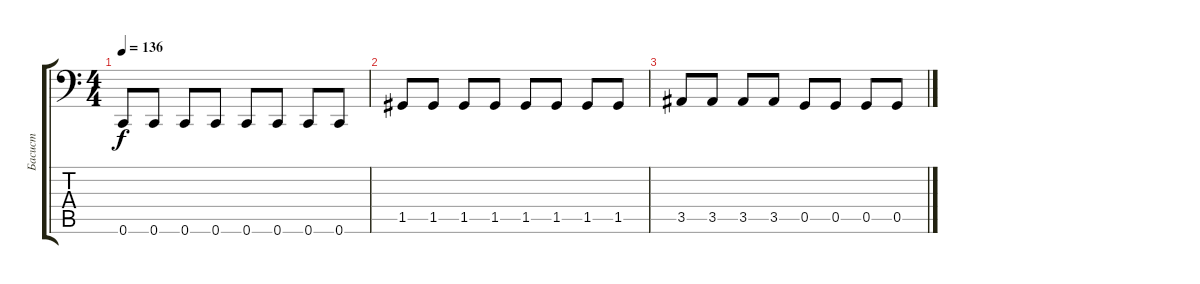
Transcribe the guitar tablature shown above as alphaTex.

\track ("Басист" "Басист") {instrument electricbassfinger}
\staff {score tabs}
\tuning (D3 A2 F2 C2 G1 C1) {hide}
\ts (4 4)
\tempo 136
\clef f4
\ks c
0.6.8{dy f} 0.6.8 0.6.8 0.6.8 0.6.8 0.6.8 0.6.8 0.6.8 |
1.5.8 1.5.8 1.5.8 1.5.8 1.5.8 1.5.8 1.5.8 1.5.8 |
3.5.8 3.5.8 3.5.8 3.5.8 0.5.8 0.5.8 0.5.8 0.5.8
